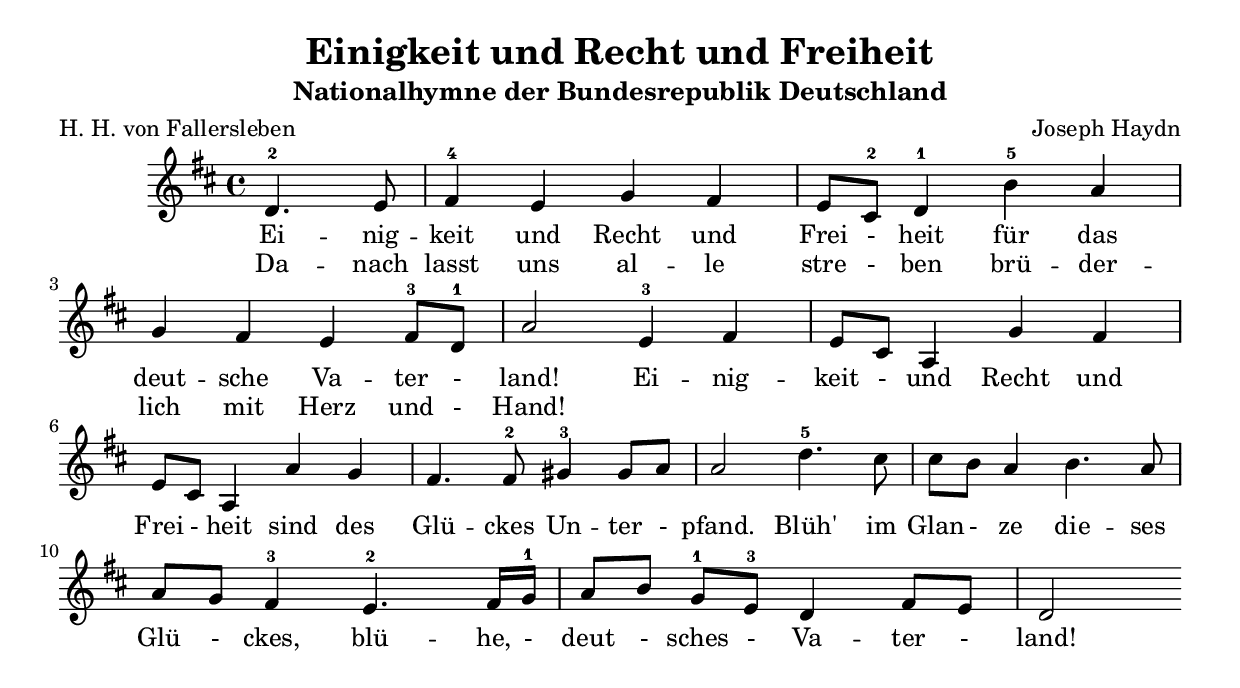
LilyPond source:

%{

For more information, visit http://lilypond.org .

%}


#(set-default-paper-size "a4") 


\include "deutsch.ly"


\header{
  title = "Einigkeit und Recht und Freiheit"
  subtitle = "Nationalhymne der Bundesrepublik Deutschland"
  poet = "H. H. von Fallersleben"
  composer = "Joseph Haydn" 
}

% ---------------------------------------------------------------

\new Staff \relative c' { 
\time 4/4 
\clef treble
\key d \major
\partial 2

d4.-2 e8

fis4-4 e g fis

e8 cis-2 d4-1 h'-5 a  \break

g fis e fis8-3 d8-1

a'2 \bar ":|" 

e4-3 fis

e8 cis a4 g' fis \break

e8 cis a4 a' g

fis4. fis8-2 gis4-3 gis8 a

a2 \bar "||"  


\bar "|:"  

d4.-5 cis8

cis h a4 h4. a8    \break

a8 g fis4-3 e4.-2 fis16 g-1

a8[ h] g-1 e-3 d4 fis8 e 

d2   \bar ":|"  


}


\addlyrics { Ei -- nig -- keit und Recht und Frei - heit
			für das deut -- sche Va -- ter - land! 
            Ei -- nig -- keit - und Recht und Frei -  heit
            sind des Glü -- ckes Un -- ter -  pfand.  

            Blüh' im Glan - ze die -- ses Glü - ckes,
            blü -- he, - deut - sches - Va -- ter - land! }


\addlyrics { Da --  nach lasst uns al --  le stre - ben
            brü -- der -- lich mit Herz und - Hand! }


 
\version "2.10.25"  % necessary for upgrading to future LilyPond versions.
